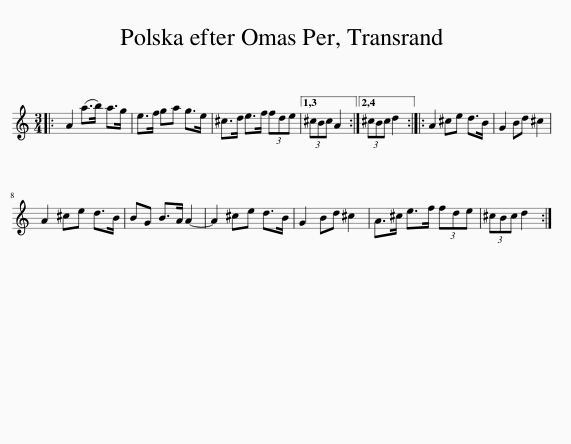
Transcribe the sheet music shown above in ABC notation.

X:1
L:1/8
M:3/4
I:linebreak $
K:C
V:1 treble
V:1
|: A2 (a>b) a>g | e>f ga g>e | ^c>d e>f (3fde |1,3 (3^cBc A2 :|2,4 (3^cBc d2 :: %5
 A2 ^ce d>B | G2 Bd ^c2 |$ A2 ^ce d>B | BG B>A A2- | A2 ^ce d>B | %10
 G2 Bd ^c2 | A>^c e>f (3fde | (3^cBc d2 :| %13
